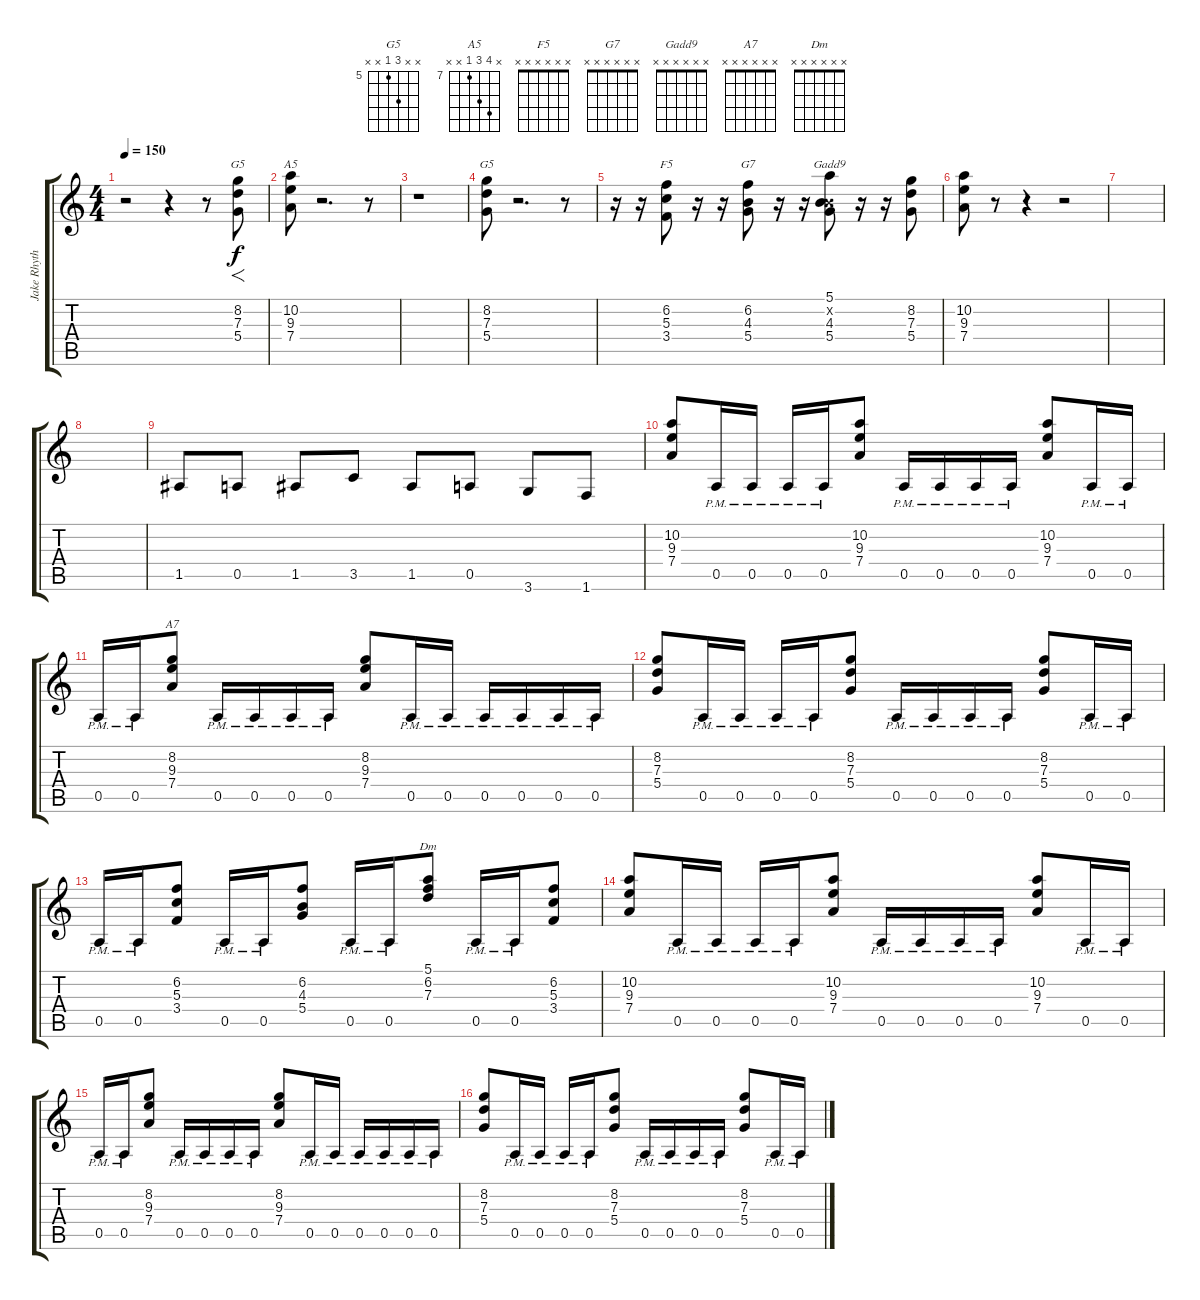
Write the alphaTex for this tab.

\track ("Jake Rhythm" "Jake Rhyth") {instrument overdrivenguitar}
\staff {score tabs}
\tuning (E4 B3 G3 D3 A2 E2) {hide}
\chord ("G5" x 8 7 5 x x) {firstfret 5}
\chord ("A5" x 10 9 7 x x) {firstfret 7}
\chord ("G5" x x 7 5 x x) {firstfret 5}
\chord ("F5" x x x x x x)
\chord ("G7" x x x x x x)
\chord ("Gadd9" x x x x x x)
\chord ("A7" x x x x x x)
\chord ("Dm" x x x x x x)
\ts (4 4)
\tempo 150
\clef g2
\ks c
r.2{dy f instrument overdrivenguitar} r.4 r.8 (8.2 7.3 5.4).8{f ch "G5"} |
(10.2 9.3 7.4).8{ch "A5"} r.2{d} r.8 |
r.1 |
(8.2 7.3 5.4).8{ch "G5"} r.2{d} r.8 |
r.16 r.16 (6.2 5.3 3.4).8{ch "F5"} r.16 r.16 (6.2 4.3 5.4).8{ch "G7"} r.16 r.16 (5.1 0.2{x} 4.3 5.4).8{ch "Gadd9"} r.16 r.16 (8.2 7.3 5.4).8 |
(10.2 9.3 7.4).8 r.8 r.4 r.2 |
|
|
1.5.8 0.5.8 1.5.8 3.5.8 1.5.8 0.5.8 3.6.8 1.6.8 |
(10.2 9.3 7.4).8 0.5{pm}.16 0.5{pm}.16 0.5{pm}.16 0.5{pm}.16 (10.2 9.3 7.4).8 0.5{pm}.16 0.5{pm}.16 0.5{pm}.16 0.5{pm}.16 (10.2 9.3 7.4).8 0.5{pm}.16 0.5{pm}.16 |
0.5{pm}.16 0.5{pm}.16 (8.2 9.3 7.4).8{ch "A7"} 0.5{pm}.16 0.5{pm}.16 0.5{pm}.16 0.5{pm}.16 (8.2 9.3 7.4).8 0.5{pm}.16 0.5{pm}.16 0.5{pm}.16 0.5{pm}.16 0.5{pm}.16 0.5{pm}.16 |
(8.2 7.3 5.4).8 0.5{pm}.16 0.5{pm}.16 0.5{pm}.16 0.5{pm}.16 (8.2 7.3 5.4).8 0.5{pm}.16 0.5{pm}.16 0.5{pm}.16 0.5{pm}.16 (8.2 7.3 5.4).8 0.5{pm}.16 0.5{pm}.16 |
0.5{pm}.16 0.5{pm}.16 (6.2 5.3 3.4).8 0.5{pm}.16 0.5{pm}.16 (6.2 4.3 5.4).8 0.5{pm}.16 0.5{pm}.16 (5.1 6.2 7.3).8{ch "Dm"} 0.5{pm}.16 0.5{pm}.16 (6.2 5.3 3.4).8 |
(10.2 9.3 7.4).8 0.5{pm}.16 0.5{pm}.16 0.5{pm}.16 0.5{pm}.16 (10.2 9.3 7.4).8 0.5{pm}.16 0.5{pm}.16 0.5{pm}.16 0.5{pm}.16 (10.2 9.3 7.4).8 0.5{pm}.16 0.5{pm}.16 |
0.5{pm}.16 0.5{pm}.16 (8.2 9.3 7.4).8 0.5{pm}.16 0.5{pm}.16 0.5{pm}.16 0.5{pm}.16 (8.2 9.3 7.4).8 0.5{pm}.16 0.5{pm}.16 0.5{pm}.16 0.5{pm}.16 0.5{pm}.16 0.5{pm}.16 |
(8.2 7.3 5.4).8 0.5{pm}.16 0.5{pm}.16 0.5{pm}.16 0.5{pm}.16 (8.2 7.3 5.4).8 0.5{pm}.16 0.5{pm}.16 0.5{pm}.16 0.5{pm}.16 (8.2 7.3 5.4).8 0.5{pm}.16 0.5{pm}.16
